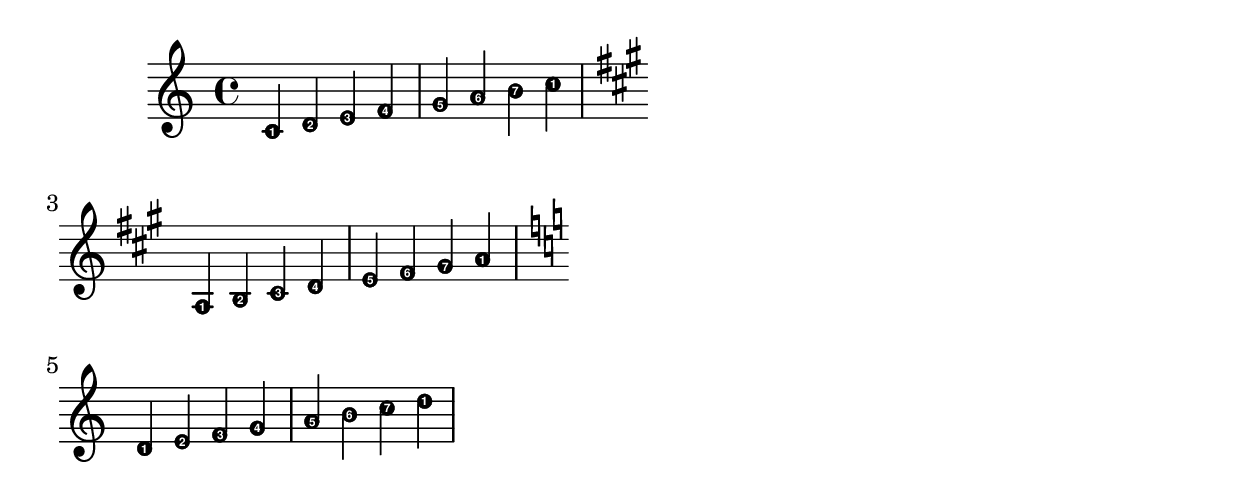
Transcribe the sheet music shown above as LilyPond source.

\version "2.15.31"

\header {
  lsrtags = "pitches"
  texidoc = "
Easy notation note heads use the @code{note-names} property
of the @code{NoteHead} object to determine what appears inside
the note head.  By overriding this property, it is possible
to print numbers representing the scale-degree.

A simple engraver can be created to do this for every note head
object it sees.
"
  doctitle = "Numbers as easy note heads"
}

#(define Ez_numbers_engraver
   (make-engraver
    (acknowledgers
     ((note-head-interface engraver grob source-engraver)
      (let* ((context (ly:translator-context engraver))
	     (tonic-pitch (ly:context-property context 'tonic))
	     (tonic-name (ly:pitch-notename tonic-pitch))
	     (grob-pitch
	      (ly:event-property (event-cause grob) 'pitch))
	     (grob-name (ly:pitch-notename grob-pitch))
	     (delta (modulo (- grob-name tonic-name) 7))
	     (note-names
	      (make-vector 7 (number->string (1+ delta)))))
	(ly:grob-set-property! grob 'note-names note-names))))))

#(set-global-staff-size 26)

\layout {
  ragged-right = ##t
  \context {
    \Voice
    \consists \Ez_numbers_engraver
  }
}

\relative c' {
  \easyHeadsOn
  c4 d e f
  g4 a b c \break

  \key a \major
  a,4 b cis d
  e4 fis gis a \break

  \key d \dorian
  d,4 e f g
  a4 b c d
}
